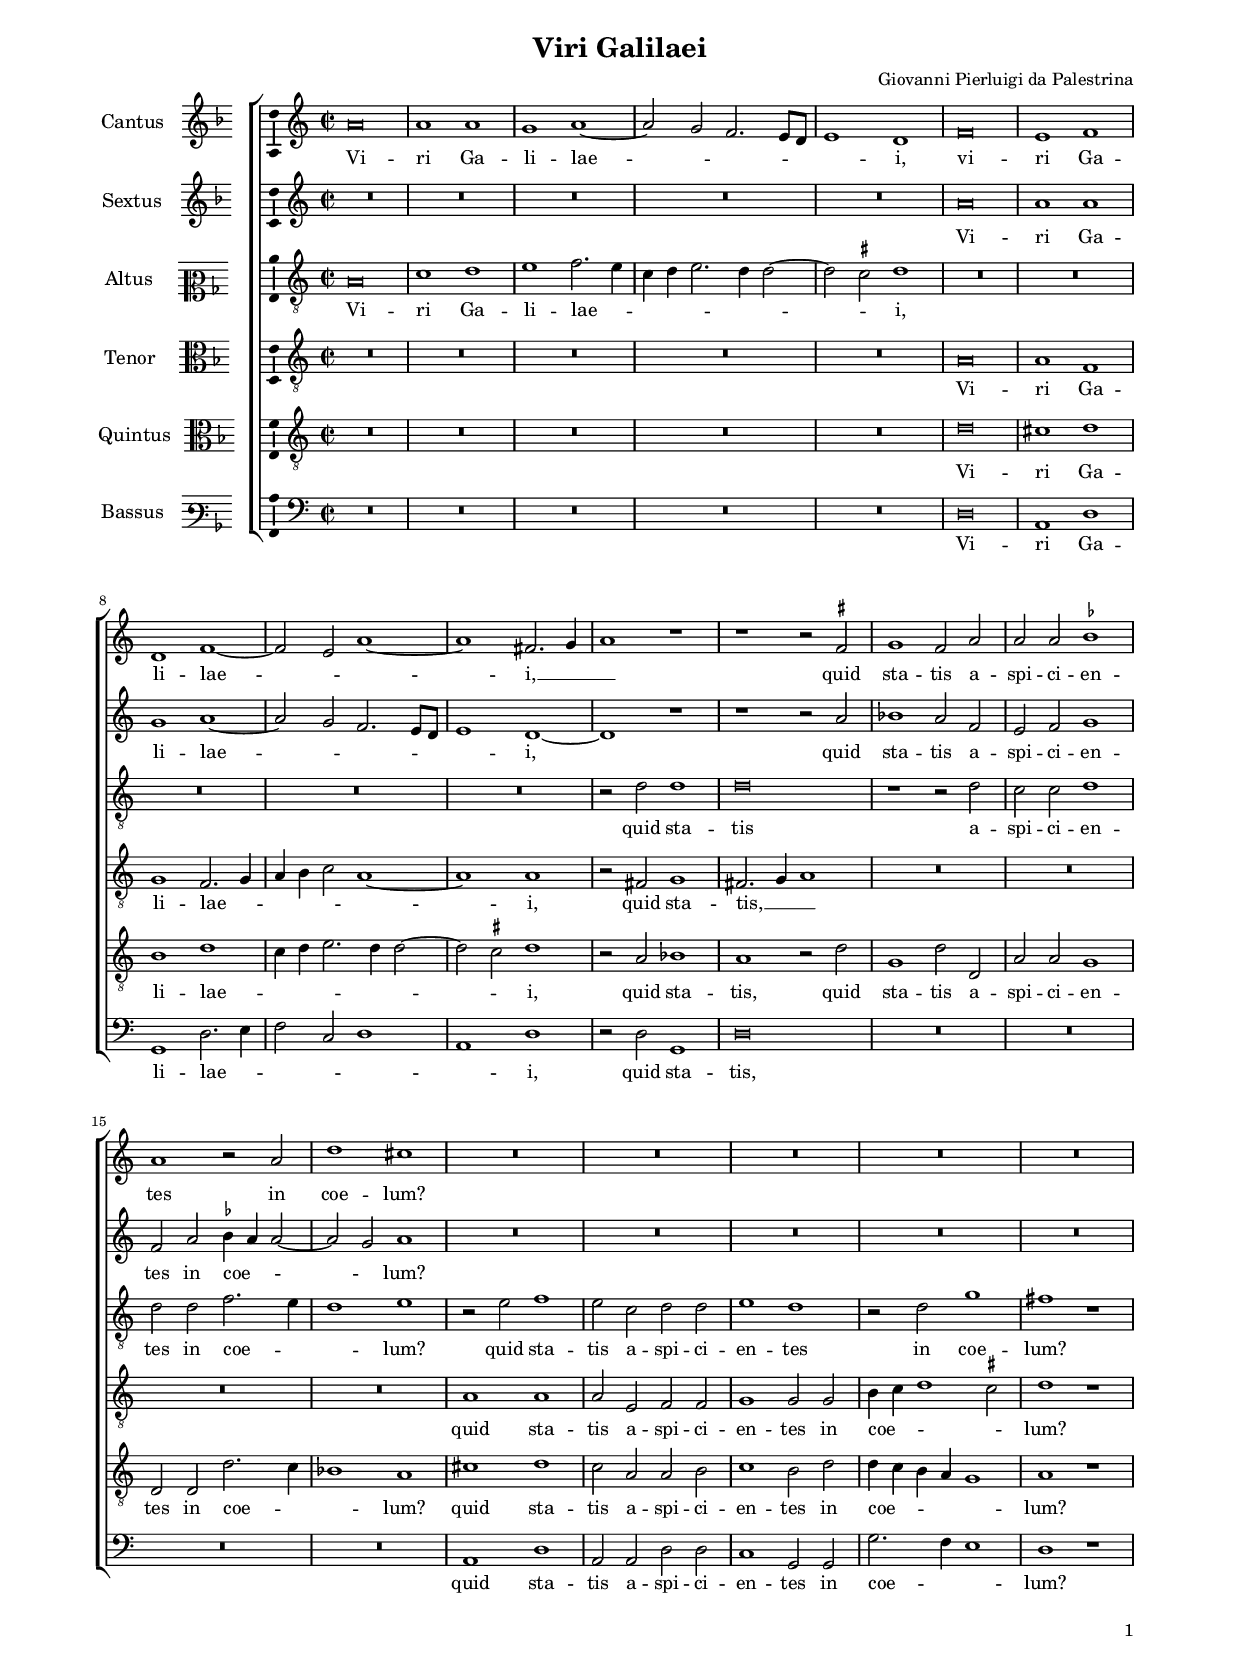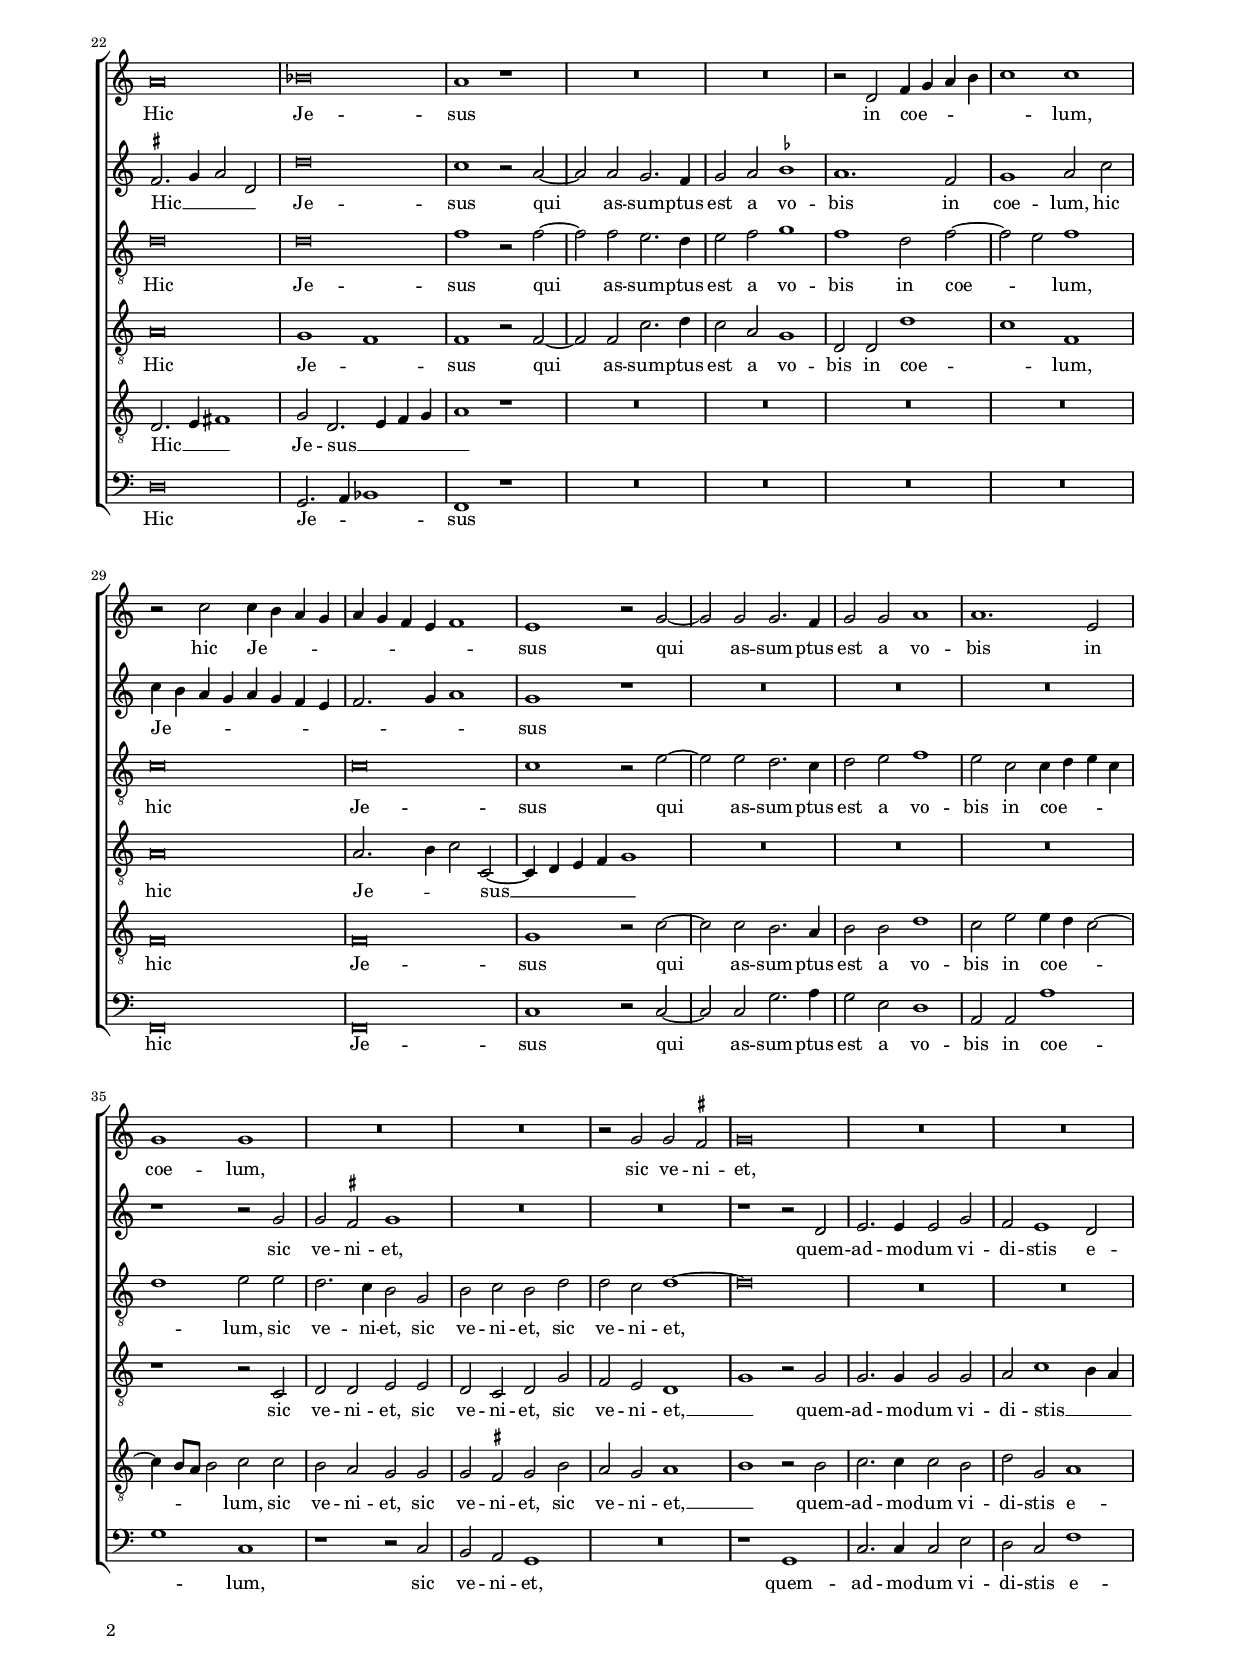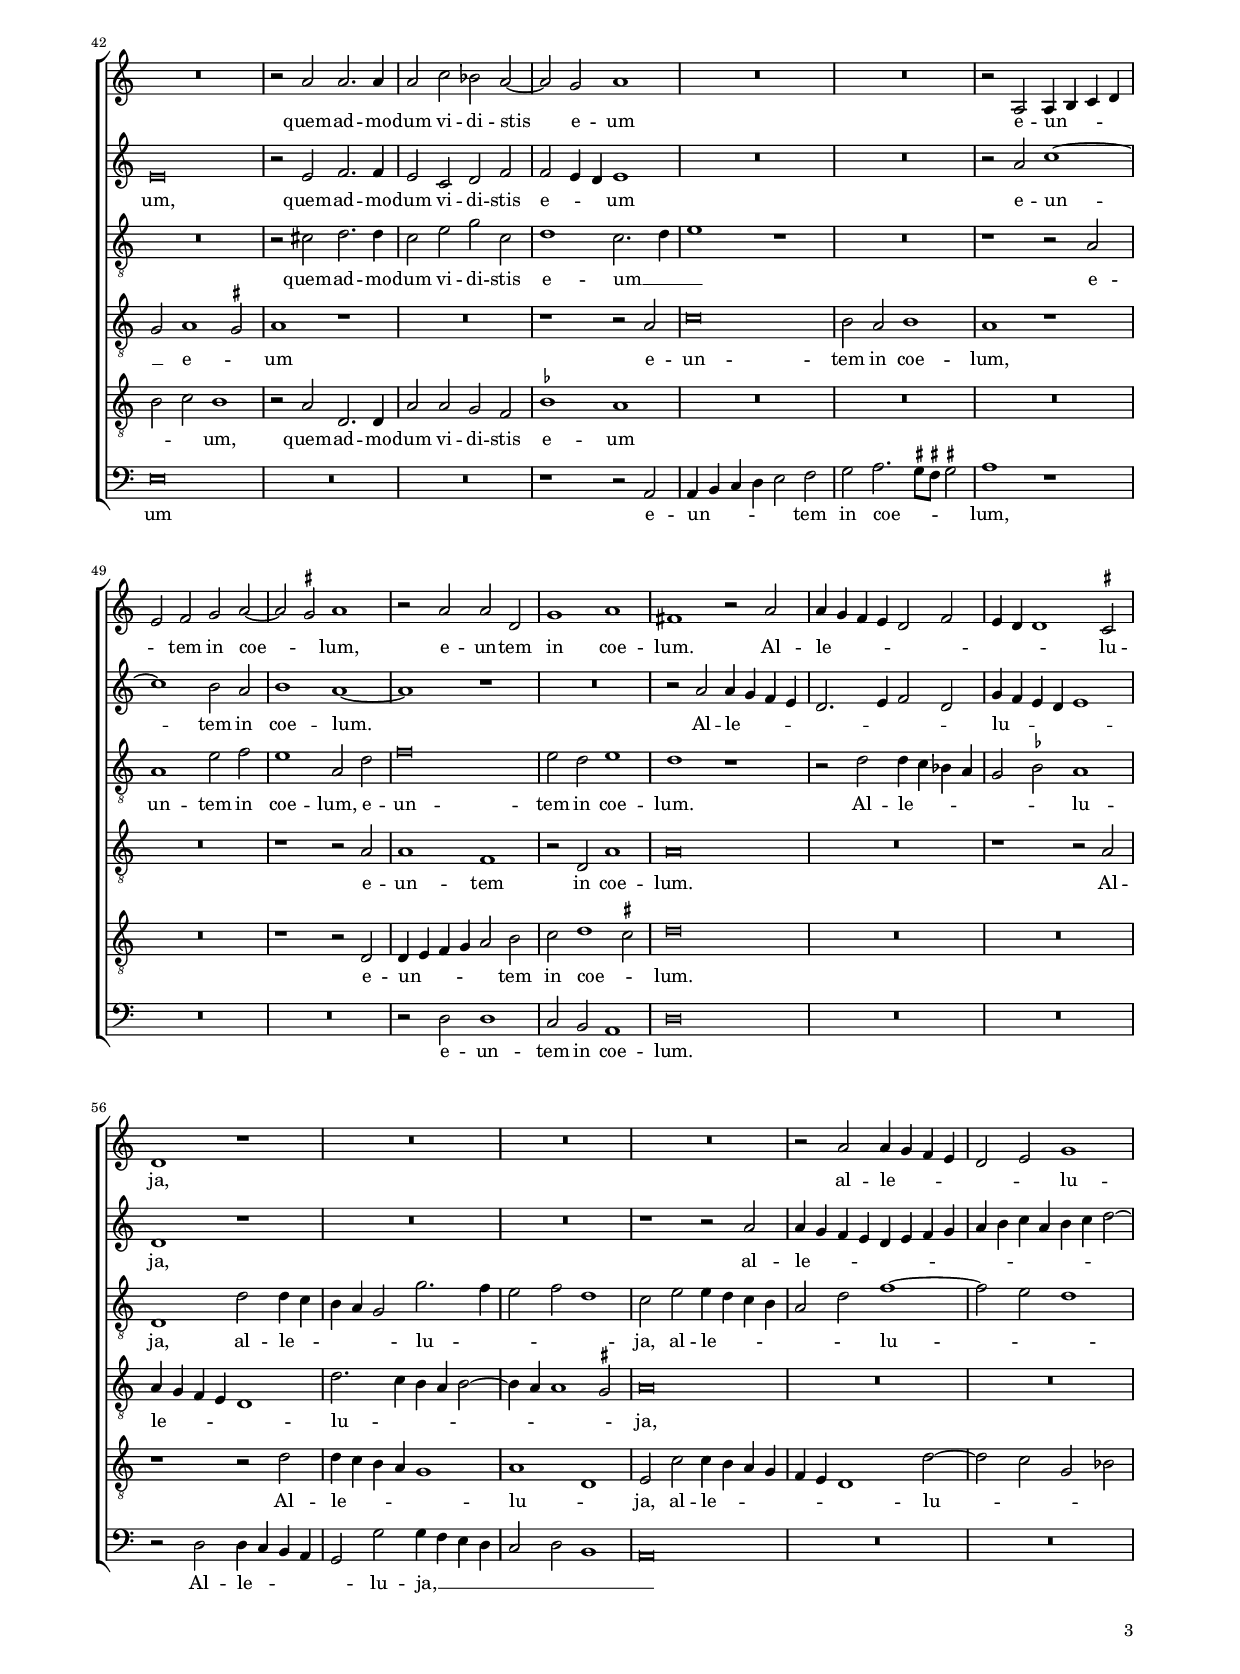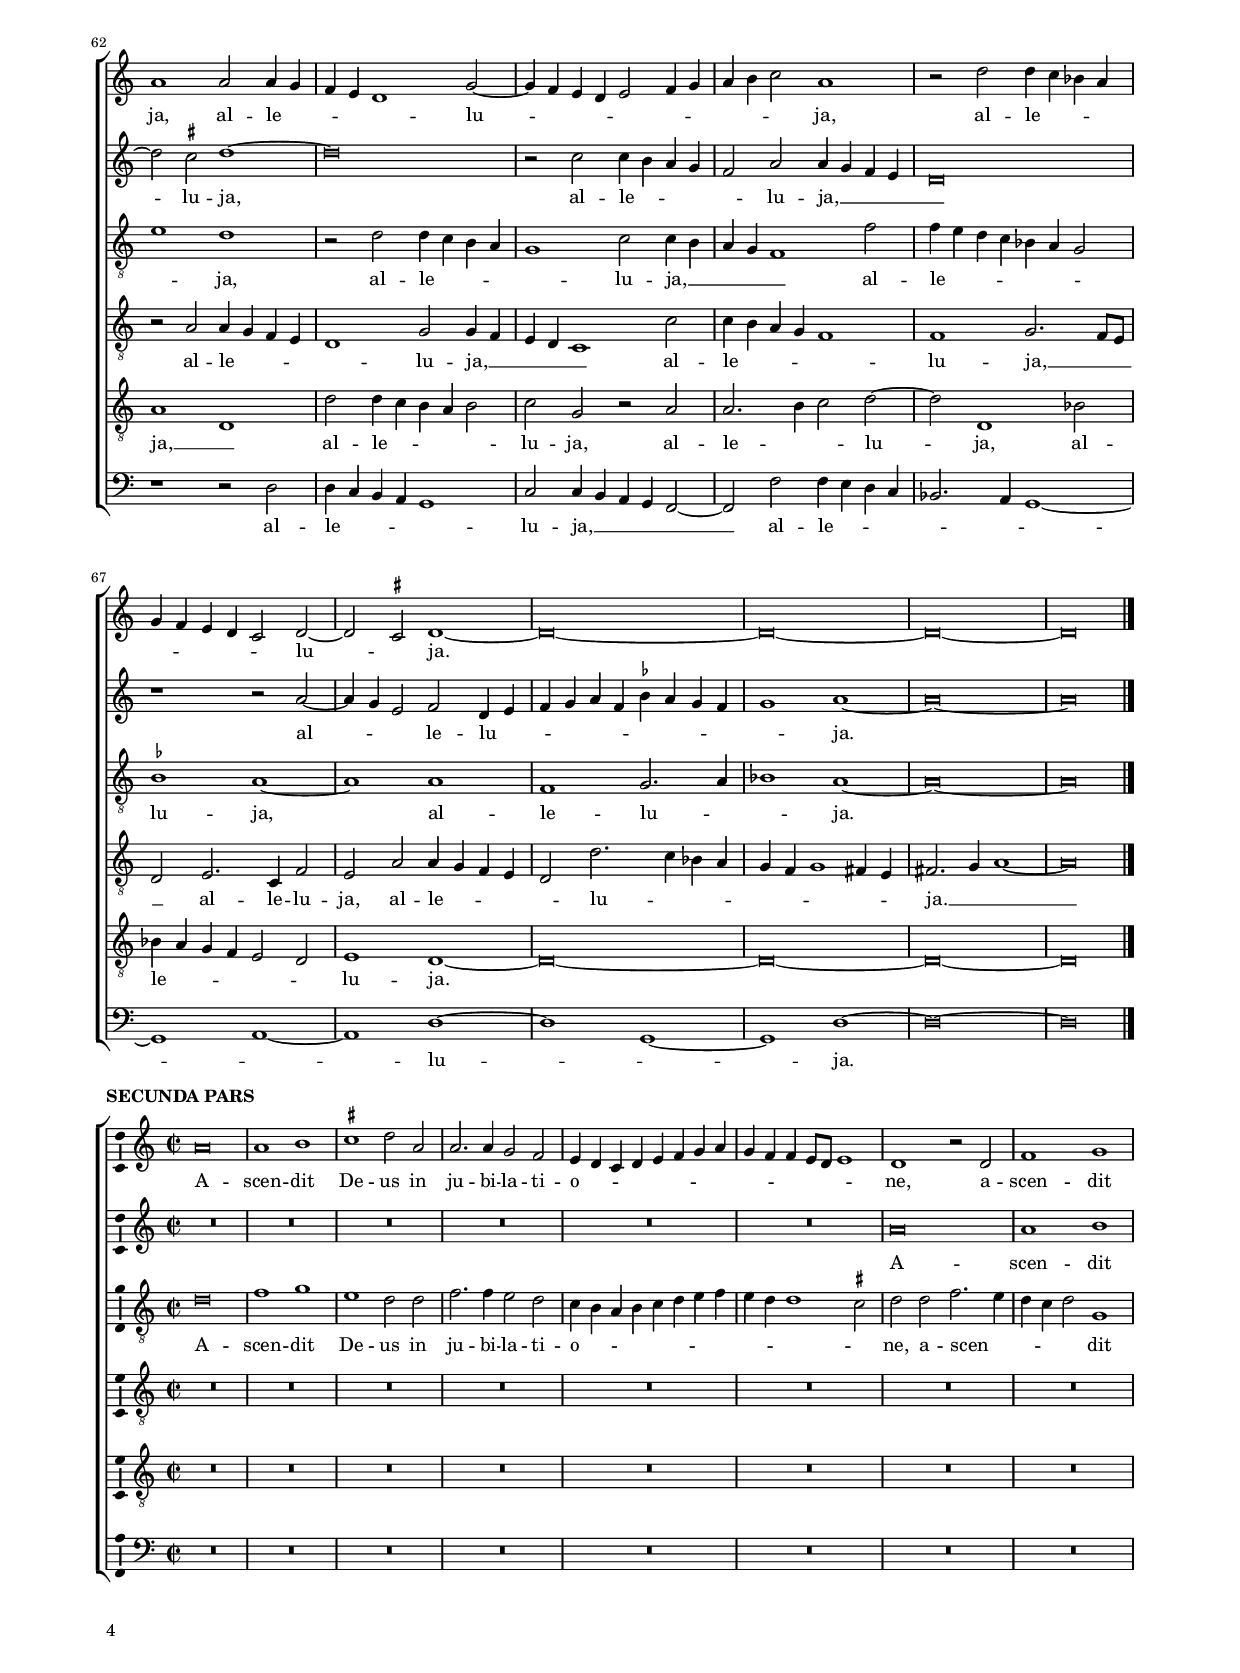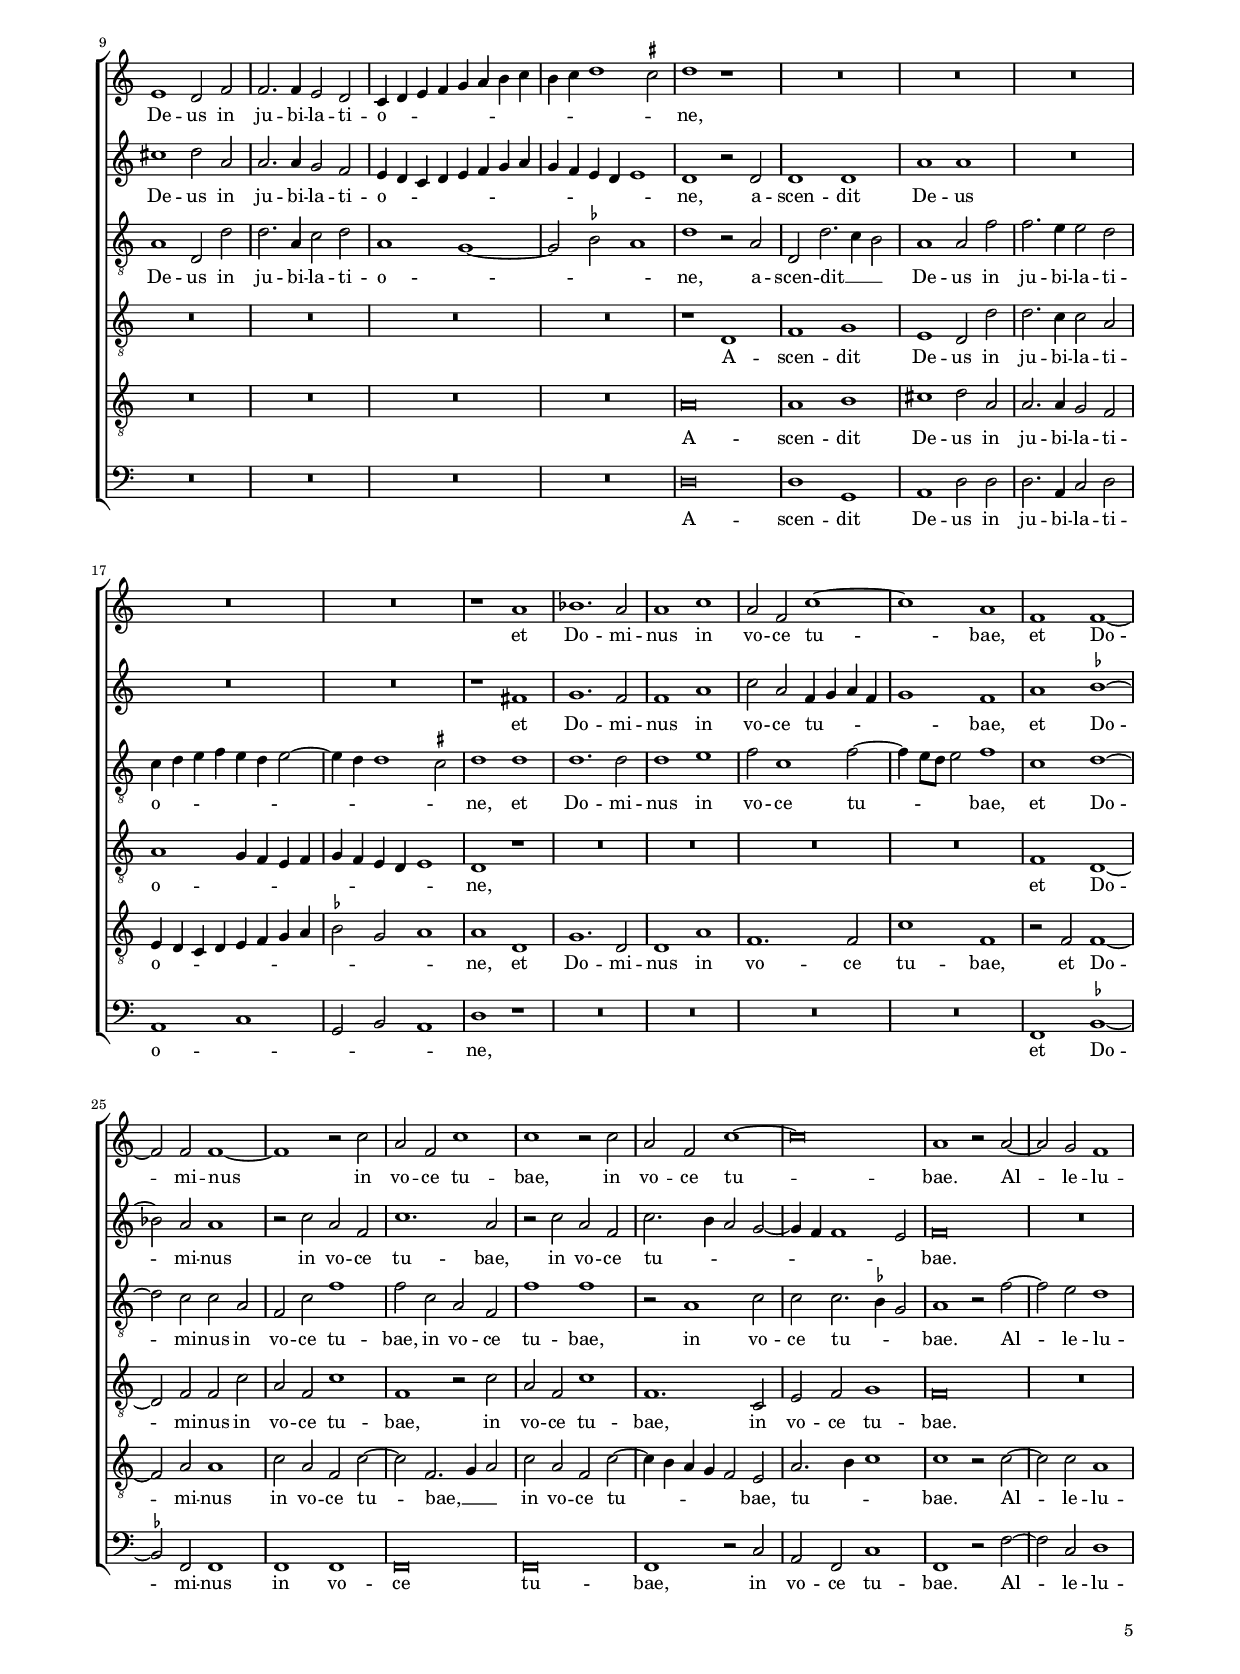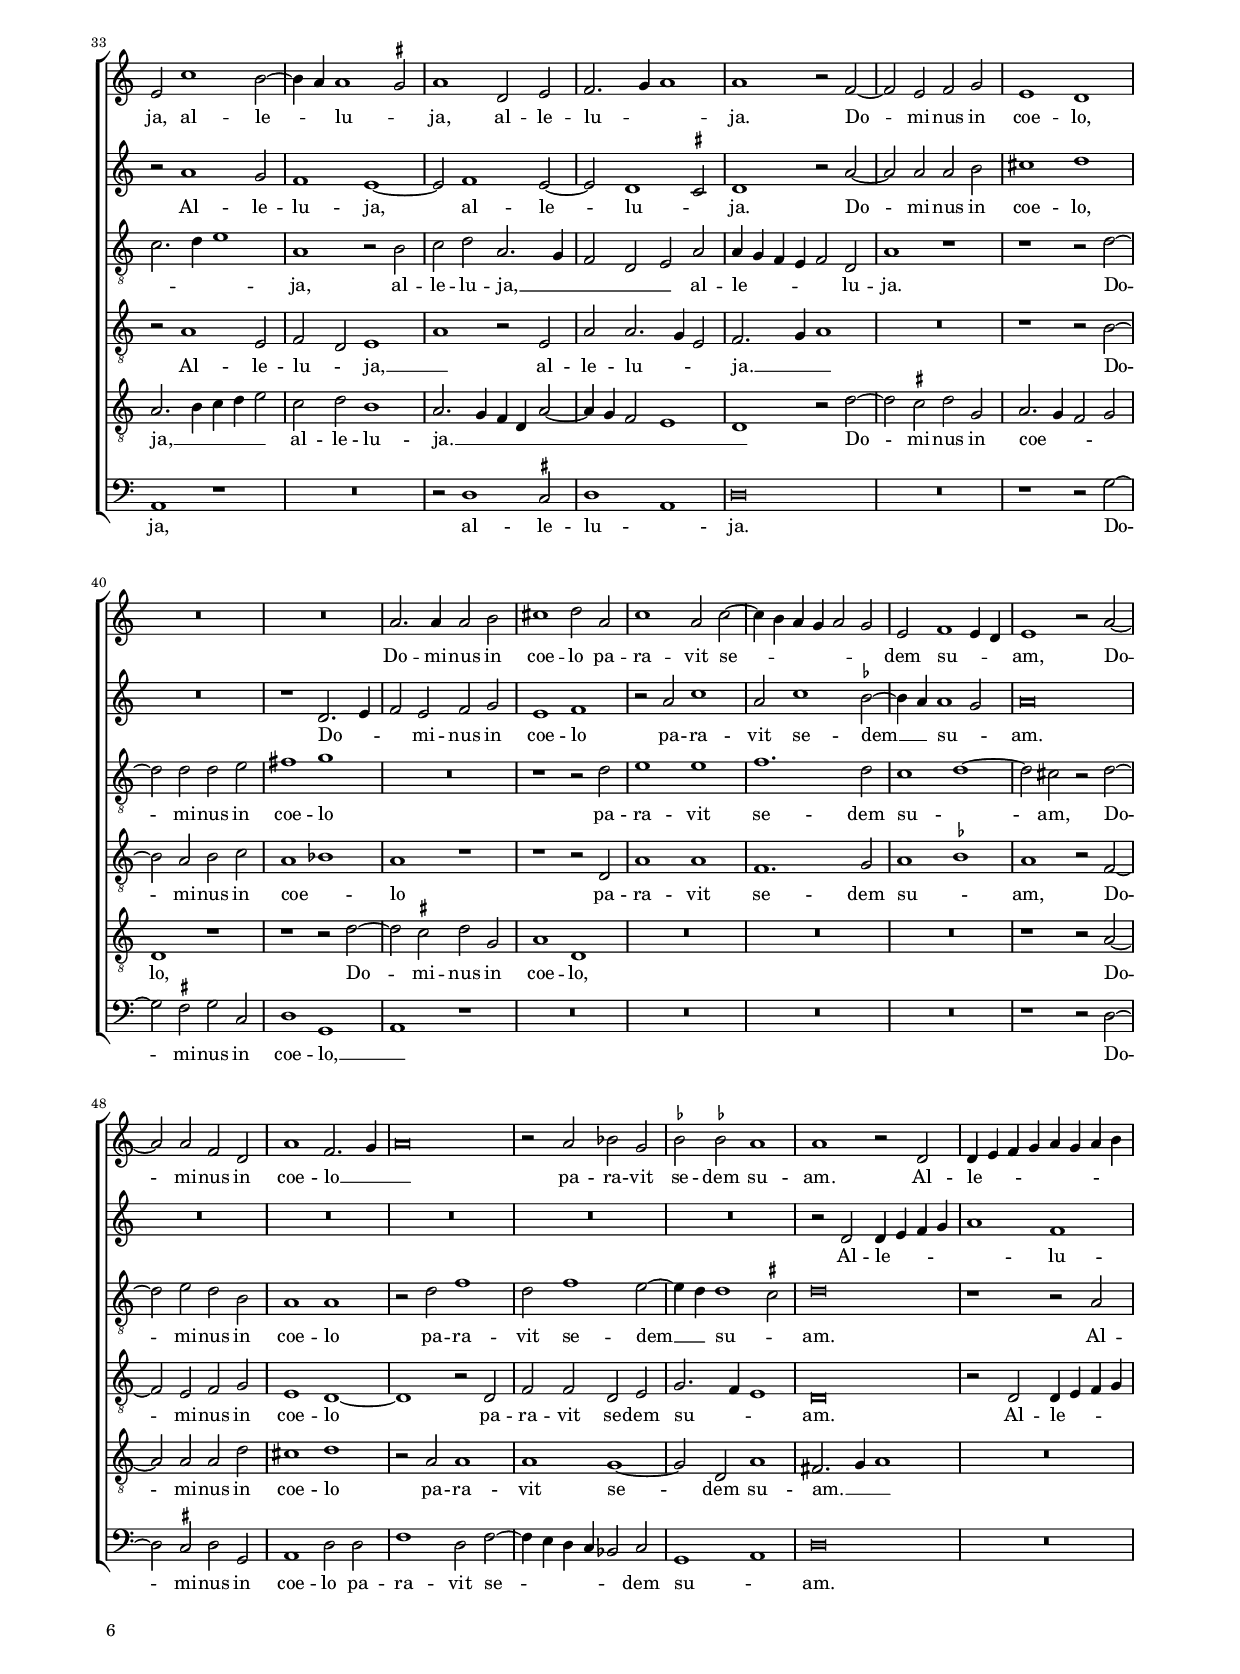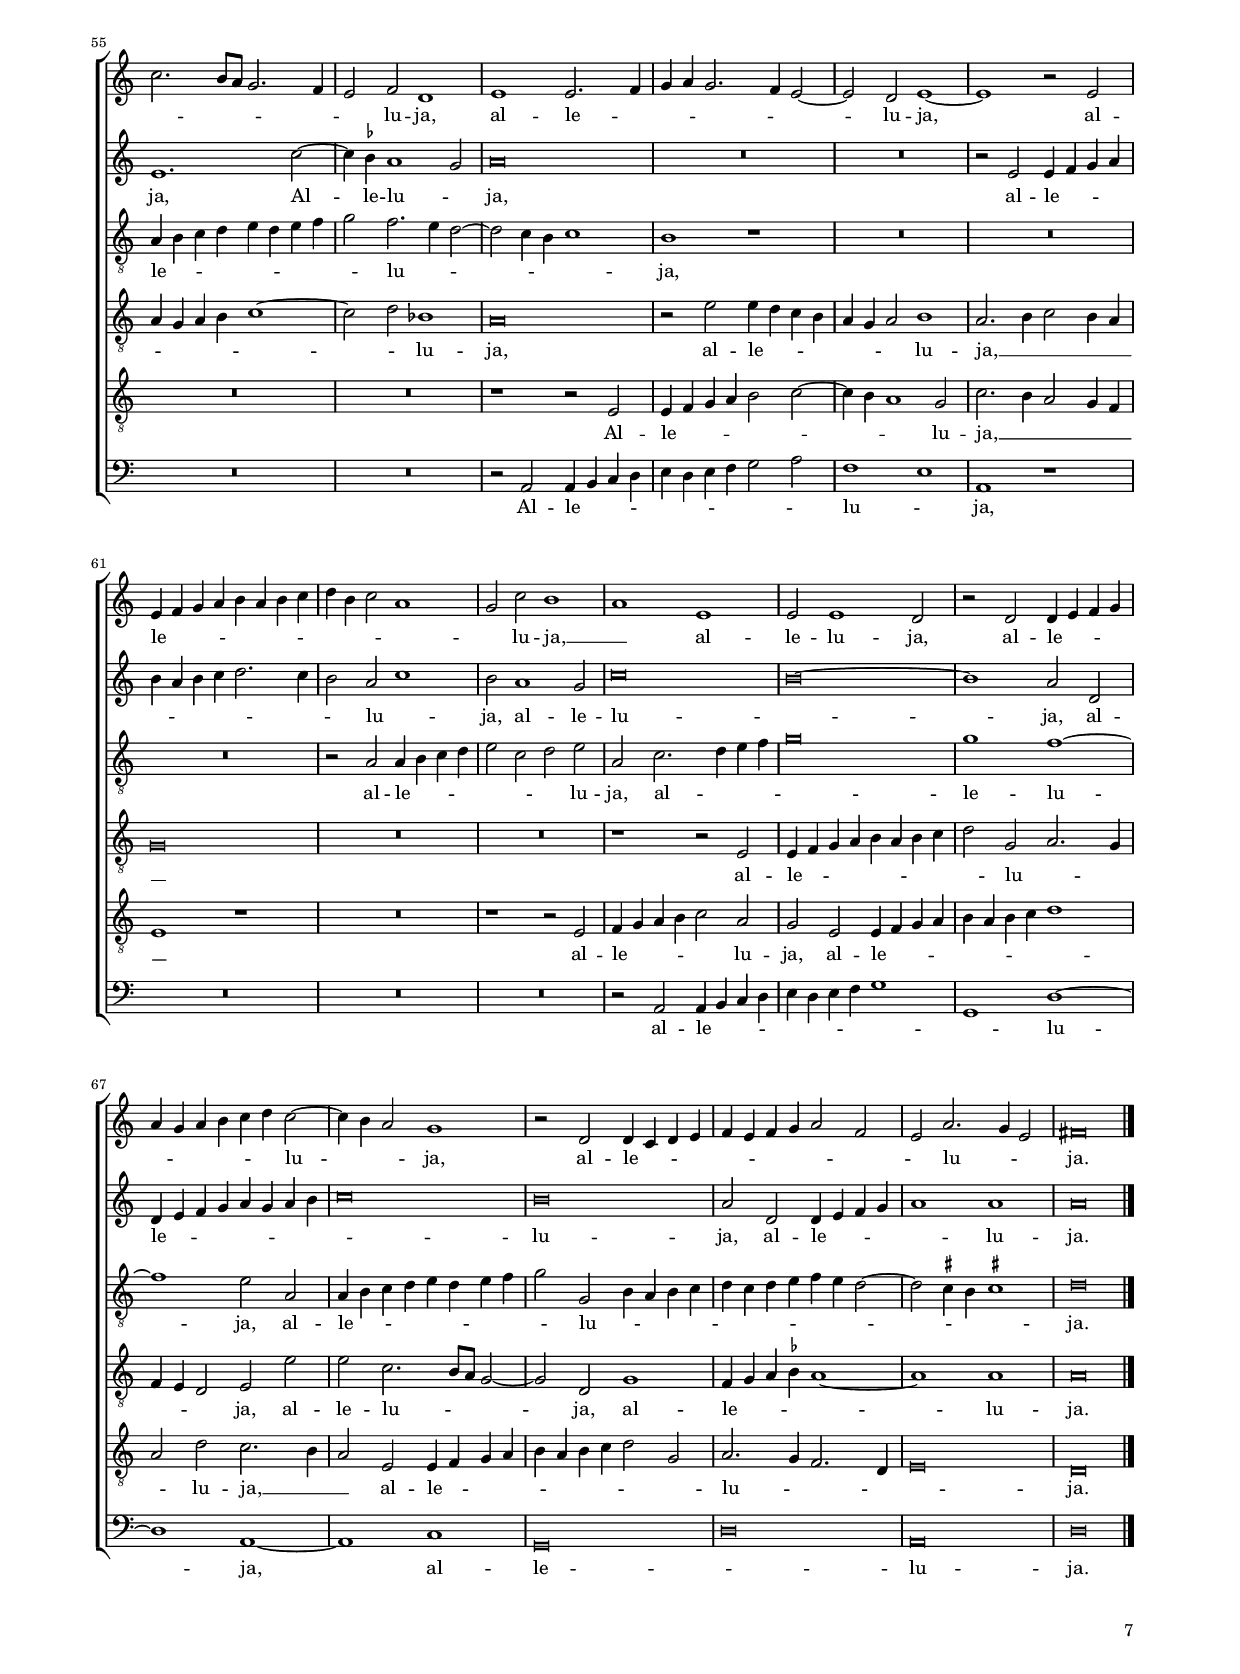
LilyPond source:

\header
{
  title="Viri Galilaei"
  composer="Giovanni Pierluigi da Palestrina"
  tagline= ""
}

\version "2.20.0"
\language deutsch
#(set-global-staff-size 15)
% #(set-default-paper-size "letter")
#(ly:set-option 'point-and-click #f)


	ficta = { \once \set suggestAccidentals = ##t }
	
	forget = #(define-music-function (music) (ly:music?) #{
		\accidentalStyle forget
		$music
		\accidentalStyle default
		#})

	m = \melisma
	me = \melismaEnd
 %	\mark \markup { \fontsize #-3 \note  #"1" #1 = \fontsize #-3 \note #"1." #1 }


\paper
	{
	top-margin = 1.5 \cm
	bottom-margin = 1 \cm
	left-margin = 1.8 \cm
	right-margin = 1.8 \cm
	ragged-bottom = ##f
	ragged-last-bottom = ##t
	print-page-number = ##f
	score-system-spacing = #'((basic-distance . 17) (minimum-distance . 14) (padding . 5) (strechability . 250))
	system-system-spacing = #'((basic-distance . 17) (minimum-distance . 14) (padding . 5) (strechability . 250))
    oddFooterMarkup=\markup   \fill-line { "" \fromproperty #'page:page-number-string }
    evenFooterMarkup=\markup  \fill-line { \fromproperty #'page:page-number-string "" }
    last-bottom-spacing = #'((basic-distance . 12) (minimum-distance . 7) (padding . 4))
	systems-per-page = 3
    page-count = 7
%	min-systems-per-page = 3
	}

global = {
    % \set Staff.autoBeaming = ##f
	\key f \major
	\time 2/2 \set Score.measureLength = #(ly:make-moment 2/1)
        \set Score.tempoHideNote = ##t
        \tempo 2 = 100
        \skip 1*2*72  \bar "|."
	}


incipitcantus = \markup { \score {
	{
	\set Staff.instrumentName = \markup { \fontsize #1 "Cantus" }
	\key f \major
	\clef violin
	s4 \bar ""
	}
	\layout  {
	raggedright = ##t
	indent = 1.6 \cm
	line-width = 2.2 \cm
	\context { \Staff \remove Time_signature_engraver }
	\override Staff.Clef.Y-extent = #'(0 . 0)
	}} \hspace #1 }


incipitsextus = \markup { \score {
	{
	\set Staff.instrumentName = \markup { \fontsize #1 "Sextus" }
	\key f \major
	\clef violin
	s4 \bar ""
	}
	\layout  {
	raggedright = ##t
	indent = 1.6 \cm
	line-width = 2.2 \cm
	\context { \Staff \remove Time_signature_engraver }
	\override Staff.Clef.Y-extent = #'(0 . 0)
	}} \hspace #1 }
      
      
incipitaltus = \markup { \score {
	{
	\set Staff.instrumentName = \markup { \fontsize #1 "Altus" }
	\key f \major
	\clef mezzosoprano
	s4 \bar ""
	}
	\layout  {
	raggedright = ##t
	indent = 1.6 \cm
	line-width = 2.2 \cm
	\context { \Staff \remove Time_signature_engraver }
	\override Staff.Clef.Y-extent = #'(0 . 0)
	}} \hspace #1 }


incipittenor = \markup { \score {
	{
	\set Staff.instrumentName = \markup { \fontsize #1 "Tenor" }
	\key f \major
	\clef alto
	s4 \bar ""
	}
	\layout  {
	raggedright = ##t
	indent = 1.6 \cm
	line-width = 2.2 \cm
	\context { \Staff \remove Time_signature_engraver }
	\override Staff.Clef.Y-extent = #'(0 . 0)
	}} \hspace #1 }
      
      
incipitquintus = \markup { \score {
	{
	\set Staff.instrumentName = \markup { \fontsize #1 "Quintus" }
	\key f \major
	\clef alto
	s4 \bar ""
	}
	\layout  {
	raggedright = ##t
	indent = 1.6 \cm
	line-width = 2.2 \cm
	\context { \Staff \remove Time_signature_engraver }
	\override Staff.Clef.Y-extent = #'(0 . 0)
	}} \hspace #1 }
      
      
incipitbassus = \markup { \score {
	{
	\set Staff.instrumentName = \markup { \fontsize #1 "Bassus" }
	\key f \major
	\clef varbaritone
	s4 \bar ""
	}
	\layout  {
	raggedright = ##t
	indent = 1.6 \cm
	line-width = 2.2 \cm
	\context { \Staff \remove Time_signature_engraver }
	\override Staff.Clef.Y-extent = #'(0 . 0)
	}} \hspace #1 }


cantus =  \relative c''
	{
	d\breve
	d1 d
	c1 d~
	d2 c b2. a8 g
%5
	a1 g |
	b\breve
	a1 b
	g1 b~
	b2 a d1~ 
%10
	d1 h2. c4 |
	d1 r
	r1 r2 \ficta h
	c1 b2 d
	d2 d \ficta es1
%15
	d1 r2 d |
	g1 fis
	R\breve
	R\breve
	R\breve
%20
	R\breve |
	R\breve
	d\breve
	es\breve
	d1 r
%25
	R\breve |
	R\breve
	r2 g, b4 c d e
	f1 f
	r2 f f4 e d c
%30
	d4 c b a b1 |
	a1 r2 c~
	c2 c c2. b4
	c2 c d1
	d1. a2
%35
	c1 c |
	R\breve
	R\breve
	r2 c c \ficta h
	c\breve
%40
	R\breve |
	R\breve
	R\breve
	r2 d d2. d4
	d2 f es d~
%45
	d2 c d1 |
	R\breve
	R\breve
	r2 d, d4 e f g
	a2 b c d~
%50
	d2 \ficta cis d1 |
	r2 d d g,
	c1 d
	h1 r2 d
	d4 c b a g2 b
%55
	a4 g g1 \ficta fis2 |
	g1 r
	R\breve
	R\breve
	R\breve
%60
	r2 d' d4 c b a |
	g2 a c1
	d1 d2 d4 c
	b4 a g1 c2~
	c4 b a g a2 b4 c
%65
	d4 e f2 d1 |
	r2 g g4 f es d
	c4 b a g f2 g~
	g2 \ficta fis g1~
	g\breve~
%70
	g\breve~ |
	g\breve~
	g\breve |
	}


sextus = \relative c''
	{
	R\breve
	R\breve
	R\breve
	R\breve
%5
	R\breve |
	d\breve
	d1 d
	c1 d~
	d2 c b2. a8 g
%10
	a1 g~ |
	g1 r
	r1 r2 d'
	es1 d2 b
	a2 b c1
%15
	b2 d \ficta es4 d d2~ |
	d2 c d1
	R\breve
	R\breve
	R\breve
%20
	R\breve |
	R\breve
	\ficta h2. c4 d2 g,
	g'\breve
	f1 r2 d~
%25
	d2 d c2. b4 |
	c2 d \ficta es1
	d1. b2
	c1 d2 f
	f4 e d c d c b a
%30
	b2. c4 d1 |
	c1 r
	R\breve
	R\breve
	R\breve
%35
	r1 r2 c |
	c2 \ficta h c1
	R\breve
	R\breve
	r1 r2 g
%40
	a2. a4 a2 c |
	b2 a1 g2
	a\breve
	r2 a b2. b4
	a2 f g b
%45
	b2 a4 g a1 |
	R\breve
	R\breve
	r2 d f1~
	f1 e2 d
%50
	e1 d~ |
	d1 r
	R\breve
	r2 d d4 c b a
	g2. a4 b2 g
%55
	c4 b a g a1 |
	g1 r
	R\breve
	R\breve
	r1 r2 d'
%60
	d4 c b a g a b c |
	d4 e f d e f g2~
	g2 \ficta fis g1~
	g\breve
	r2 f f4 e d c
%65
	b2 d d4 c b a |
	g\breve
	r1 r2 d'~
	d4 c a2 b g4 a
	b4 c d b \ficta es4 d c b
%70
	c1 d~ |
	d\breve~
	d\breve |
	}


altus =  \relative c'
    {
	d\breve
	f1 g
	a1 b2. a4
	f4 g a2. g4 g2~
%5
	g2 \ficta fis g1 |
	R\breve
	R\breve
	R\breve
	R\breve
%10
	R\breve |
	r2 g g1
	g\breve
	r1 r2 g
	f2 f g1
%15
	g2 g b2. a4 |
	g1 a
	r2 a b1
	a2 f g g
	a1 g
%20
	r2 g c1 |
	h1 r
	g\breve
	g\breve
	b1 r2 b~
%25
	b2 b a2. g4 |
	a2 b c1
	b1 g2 b~
	b2 a b1
	f\breve
%30
	f\breve |
	f1 r2 a~
	a2 a g2. f4
	g2 a b1
	a2 f f4 g a f
%35
	g1 a2 a |
	g2. f4 e2 c
	e2 f e g
	g2 f g1~
	g\breve
%40
	R\breve |
	R\breve
	R\breve
	r2 fis g2. g4
	f2 a c f,
%45
	g1 f2. g4 |
	a1 r
	R\breve
	r1 r2 d,
	d1 a'2 b
%50
	a1 d,2 g |
	b\breve
	a2 g a1
	g1 r
	r2 g g4 f es d
%55
	c2 \ficta es d1 |
	g,1 g'2 g4 f
	e4 d c2 c'2. b4
	a2 b g1
	f2 a a4 g f e
%60
	d2 g b1~ |
	b2 a g1
	a1 g
	r2 g g4 f e d
	c1 f2 f4 e
%65
	d4 c b1 b'2 |
	b4 a g f es d c2
	\ficta es1 d~
	d1 d
	b1 c2. d4
%70
	es1 d~
	d\breve~
	d\breve |
	}


tenor =  \relative c'
	{
	R\breve
	R\breve
	R\breve
	R\breve
%5
	R\breve |
	d\breve
	d1 b
	c1 b2. c4
	d4 e f2 d1~
%10
	d1 d |
	r2 h c1
	h2. c4 d1
	R\breve
	R\breve
%15
	R\breve |
	R\breve
	d1 d
	d2 a b b
	c1 c2 c
%20
	e4 f g1 \ficta fis2 |
	g1 r
	d\breve
	c1 b
	b1 r2 b~
%25
	b2 b f'2. g4 |
	f2 d c1
	g2 g g'1
	f1 b,
	d\breve
%30
	d2. e4 f2 f,~ |
	f4 g a b c1
	R\breve
	R\breve
	R\breve
%35
	r1 r2 f, |
	g2 g a a
	g2 f g c
	b2 a g1
	c1 r2 c
%40
	c2. c4 c2 c |
	d2 f1 e4 d
	c2 d1 \ficta cis2
	d1 r
	R\breve
%45
	r1 r2 d |
	f\breve
	e2 d e1
	d1 r
	R\breve
%50
	r1 r2 d |
	d1 b
	r2 g d'1
	d\breve
	R\breve
%55
	r1 r2 d |
	d4 c b a g1
	g'2. f4 e d e2~
	e4 d d1 \ficta cis2
	d\breve
%60
	R\breve |
	R\breve
	r2 d d4 c b a
	g1 c2 c4 b
	a4 g f1 f'2
%65
	f4 e d c b1 |
	b1 c2. b8 a
	g2 a2. f4 b2
	a2 d d4 c b a
	g2 g'2. f4 es d
%70
	c4 b c1 h4 a |
	h2. c4 d1~
	d\breve |
	}


quintus  =  \relative c'
	{
	R\breve
	R\breve
	R\breve
	R\breve
%5
	R\breve |
	g'\breve
	fis1 g
	e1 g
	f4 g a2. g4 g2~
%10
	g2 \ficta fis g1 |
	r2 d es1
	d1 r2 g
	c,1 g'2 g,
	d'2 d c1
%15
	g2 g g'2. f4 |
	es1 d
	fis1 g
	f2 d d e
	f1 e2 g
%20
	g4 f e d c1 |
	d1 r
	g,2. a4 h1
	c2 g2. a4 b c
	d1 r
%25
	R\breve |
	R\breve
	R\breve
	R\breve
	b\breve
%30
	b\breve |
	c1 r2 f~
	f2 f e2. d4
	e2 e g1
	f2 a a4 g f2~
%35
	f4 e8 d e2 f f |
	e2 d c c
	c2 \ficta h c e
	d2 c d1
	e1 r2 e
%40
	f2. f4 f2 e |
	g2 c, d1
	e2 f e1
	r2 d g,2. g4
	d'2 d c2 b
%45
	\ficta es1 d |
	R\breve
	R\breve
	R\breve
	R\breve
%50
	r1 r2 g, |
	g4 a b c d2 e
	f2 g1 \ficta fis2
	g\breve
	R\breve
%55
	R\breve |
	r1 r2 g
    g4 f e d c1
    d1 g,1
    a2 f' f4 e d c 
%60
	b4 a g1 g'2~ |
    g2 f c2 es
    d1 g,
    g'2 g4 f e4 d e2
    f2 c r2 d
%65
	d2. e4 f2 g2~ |
    g2 g,1 es'2
    es4 d c b a2 g
    a1 g~
	g\breve~
%70
	g\breve~ |
	g\breve~
	g\breve |
	}


bassus  =  \relative c
	{
	R\breve
	R\breve
	R\breve
	R\breve
%5
	R\breve |
	g'\breve
	d1 g
	c,1 g'2. a4
	b2 f g1
%10
	d1 g |
	r2 g c,1
	g'\breve
	R\breve
	R\breve
%15
	R\breve |
	R\breve
	d1 g
	d2 d g g
	f1 c2 c
%20
	c'2. b4 a1 |
	g1 r
	g\breve
	c,2. d4 es1
	b1 r
%25
	R\breve |
	R\breve
	R\breve
	R\breve
	b\breve
%30
	b\breve |
	f'1 r2 f~
	f2 f c'2. d4
	c2 a g1
	d2 d d'1
%35
	c1 f, |
	r1 r2 f
	e2 d c1
	R\breve
	r1 c
%40
	f2. f4 f2 a |
	g2 f b1
	a\breve
	R\breve
	R\breve
%45
	r1 r2 d, |
	d4 e f g a2 b
	c2 d2. \ficta cis8 \ficta h \ficta cis!2
	d1 r
	R\breve
%50
	R\breve |
	r2 g, g1
	f2 e d1
	g\breve
	R\breve
%55
	R\breve |
	r2 g g4 f e d
	c2 c' c4 b a g
	f2 g e1
	d\breve
%60
	R\breve |
	R\breve
	r1 r2 g
	g4 f e d c1
	f2 f4 e d c b2~
%65
	b2 b' b4 a g f |
	es2. d4 c1~
	c1 d~
	d1 g~
	g1 c,~
%70
	c1 g'~ |
	g\breve~
	g\breve |
	}


lyricscantus = \lyricmode {
	Vi -- ri Ga -- li -- lae -- _ _ _ _ _ i,
    vi -- ri Ga -- li -- lae -- _ _ i, __ _ _
    quid sta -- tis a -- spi -- ci -- en -- tes in coe -- lum?
    Hic Je -- sus
    in coe -- _ _ _ _ lum,
    hic Je -- _ _ _ _ _ _ _ _ sus
    qui as -- sum -- ptus est a vo -- bis in coe -- lum,
    sic ve -- ni -- et,
    quem -- ad -- mo -- dum vi -- di -- stis e -- um
    e -- un -- _ _ _ _ tem in coe -- _ lum,
    e -- un -- tem in coe -- lum.
    Al -- le -- _ _ _ _ _ _ _ _ lu -- ja,
    al -- le -- _ _ _ _ _ lu -- ja,
    al -- le -- _ _ _ _ lu -- _ _ _ _ _ _ _ _ _ ja,
    al -- le -- _ _ _ _ _ _ _ _ lu -- _ ja.
	}


lyricssextus = \lyricmode {
	Vi -- ri Ga -- li -- lae -- _ _ _ _ _ i,
    quid sta -- tis a -- spi -- ci -- en -- tes in coe -- _ _ _ lum?
    Hic __ _ _ _ Je -- sus
    qui as -- sum -- ptus est a vo -- bis in coe -- lum,
    hic Je -- _ _ _ _ _ _ _ _ _ _ sus
    sic ve -- ni -- et,
    quem -- ad -- mo -- dum vi -- di -- stis e -- um,
    quem -- ad -- mo -- dum vi -- di -- stis e -- _ _ um
    e -- un -- tem in coe -- lum.
    Al -- le -- _ _ _ _ _ _ _ lu -- _ _ _ _ ja,
    al -- le -- _ _ _ _ _ _ _ _ _ _ _ _ _ _ lu -- ja,
    al -- le -- _ _ _ _ lu -- ja, __ _ _ _ _
    al -- _ _ le -- lu -- _ _ _ _ _ _ _ _ _ _ ja.
	}
	
	
lyricsaltus = \lyricmode {
	Vi -- ri Ga -- li -- lae -- _ _ _ _ _ _ _ i,
    quid sta -- tis a -- spi -- ci -- en -- tes in coe -- _ _ lum?
    quid sta -- tis a -- spi -- ci -- en -- tes in coe -- lum?
    Hic Je -- sus
    qui as -- sum -- ptus est a vo -- bis in coe -- _ lum,
    hic Je -- sus
    qui as -- sum -- ptus est a vo -- bis in coe -- _ _ _ _ lum,
    sic ve -- ni -- et,
    sic ve -- ni -- et,
    sic ve -- ni -- et,
    quem -- ad -- mo -- dum vi -- di -- stis e -- um __ _ _
    e -- un -- tem in coe -- lum,
    e -- un -- tem in coe -- lum.
    Al -- le -- _ _ _ _ _ lu -- ja,
    al -- le -- _ _ _ _ lu -- _ _ _ _ ja,
    al -- le -- _ _ _ _ _ lu -- _ _ _ ja,
    al -- le -- _ _ _ _ lu -- ja, __ _ _ _ _
    al -- le -- _ _ _ _ _ _ lu -- ja,
    al -- le -- lu -- _ _ ja.
	}


lyricstenor = \lyricmode {
	Vi -- ri Ga -- li -- lae -- _ _ _ _ _ i,
    quid sta -- tis, __ _ _
    quid sta -- tis a -- spi -- ci -- en -- tes in coe -- _ _ _ lum?
    Hic Je -- _ sus
    qui as -- sum -- ptus est a vo -- bis in coe -- _ lum,
    hic Je -- _ _ sus __ _ _ _ _
    sic ve -- ni -- et,
    sic ve -- ni -- et,
    sic ve -- ni -- et, __ _
    quem -- ad -- mo -- dum vi -- di -- stis __ _ _ _ e -- _ um
    e -- un -- tem in coe -- lum,
    e -- un -- tem in coe -- lum.
    Al -- le -- _ _ _ _ lu -- _ _ _ _ _ _ _ ja,
    al -- le -- _ _ _ _ lu -- ja, __ _ _ _ _
    al -- le -- _ _ _ _ lu -- ja, __ _ _ _
    al -- le -- lu -- ja,
    al -- le -- _ _ _ _ lu -- _ _ _ _ _ _ _ _ ja. __ _ _
	}


lyricsquintus = \lyricmode {
	Vi -- ri Ga -- li -- lae -- _ _ _ _ _ _ i,
    quid sta -- tis,
    quid sta -- tis a -- spi -- ci -- en -- tes in coe -- _ _ lum?
    quid sta -- tis a -- spi -- ci -- en -- tes in coe -- _ _ _ _ lum?
    Hic __ _ _ Je -- sus __ _ _ _ _
    hic Je -- sus
    qui as -- sum -- ptus est a vo -- bis in coe -- _ _ _ _ _ lum,
    sic ve -- ni -- et,
    sic ve -- ni -- et,
    sic ve -- ni -- et, __ _
    quem -- ad -- mo -- dum vi -- di -- stis e -- _ _ um,
    quem -- ad -- mo -- dum vi -- di -- stis e -- um
    e -- un -- _ _ _ _ tem in coe -- _ lum.
    Al -- le -- _ _ _ _ lu -- _ ja,
    al -- le -- _ _ _ _ _ _ lu -- _ _ _ ja, __ _
    al -- le -- _ _ _ _ lu -- ja,
    al -- le -- _ _ lu -- ja,
    al -- le -- _ _ _ _ _ lu -- ja.
	}


lyricsbassus = \lyricmode {
	Vi -- ri Ga -- li -- lae -- _ _ _ _ _ i,
    quid sta -- tis,
    quid sta -- tis a -- spi -- ci -- en -- tes in coe -- _ _ lum?
    Hic Je -- _ _ sus
    hic Je -- sus
    qui as -- sum -- ptus est a vo -- bis in coe -- _ lum,
    sic ve -- ni -- et,
    quem -- ad -- mo -- dum vi -- di -- stis e -- um
    e -- un -- _ _ _ _ tem in coe -- _ _ _ lum,
    e -- un -- tem in coe -- lum.
    Al -- le -- _ _ _ _ lu -- ja, __ _ _ _ _ _ _ _
    al -- le -- _ _ _ _ lu -- ja, __ _ _ _ _ 
    al -- le -- _ _ _ _ _ _ _ lu -- _ ja.
	}


\score
{  
	\transpose f c {
	\new ChoirStaff \with { \override StaffGrouper.staff-staff-spacing.basic-distance = #12 }
	<<

	\new Staff << \global
	\new Voice="v1" {
		\set Staff.instrumentName=\incipitcantus
		\set Staff.midiInstrument = "reed organ"
		\clef "treble"
		\cantus }
	\new Lyrics \lyricsto "v1" {\lyricscantus }
	>>


	\new Staff << \global
	\new Voice="v6" {
		\set Staff.instrumentName=\incipitsextus
		\set Staff.midiInstrument = "reed organ"
		\clef "treble" 
		\sextus}
	\new Lyrics \lyricsto "v6" {\lyricssextus }
	>>


	\new Staff << \global
	\new Voice="v2" {
		\set Staff.instrumentName=\incipitaltus
		\set Staff.midiInstrument = "reed organ"
		\clef "G_8" 
		\altus}
	\new Lyrics \lyricsto "v2" {\lyricsaltus }
	>>


	\new Staff << \global
	\new Voice="v3" {
		\set Staff.instrumentName=\incipittenor
		\set Staff.midiInstrument = "reed organ"
		\clef "G_8"
		\tenor }
	\new Lyrics \lyricsto "v3" {\lyricstenor }
	>>


	\new Staff << \global
	\new Voice="v5" {
		\set Staff.instrumentName=\incipitquintus
		\set Staff.midiInstrument = "reed organ"
		\clef "G_8"
		\quintus}
	\new Lyrics \lyricsto "v5" {\lyricsquintus }
	>>


	\new Staff << \global
	\new Voice="v4" {
		\set Staff.instrumentName=\incipitbassus
		\set Staff.midiInstrument = "reed organ"
		\clef "bass" 
		\bassus }
	\new Lyrics \lyricsto "v4" {\lyricsbassus}
	>>

	>>
	} % transpose

	\layout
	{
	indent = 2.6 \cm
%	\context { \Lyrics \override VerticalAxisGroup.nonstaff-relatedstaff-spacing.padding = #2 }
%	\context { \Lyrics \override LyricText.font-size = #1 }
  	\context { \Staff \consists "Ambitus_engraver" }
	\context { \Staff \override TimeSignature.break-visibility = #end-of-line-invisible }
%	\context { \Staff \override InstrumentName.X-offset = #'-25 }
%	\context { \Voice \override Slur.transparent = ##t }
	\context { \Score \override BarNumber.padding = #2 }
	\context { \Voice \override NoteHead.style = #'baroque }
	}

\midi
	{
	}

}

%%%%%%%%%%%%%%%%%%%%  SECUNDA PARS   %%%%%%%%%%%%%%%%%%%%

 %	\mark \markup { \fontsize #-3 \note  #"1" #1 = \fontsize #-3 \note #"1." #1 }

global = {
	\key f \major
	\time 2/2 \set Score.measureLength = #(ly:make-moment 2/1)
    \set Score.tempoHideNote = ##t
    \tempo 2 = 100
    \skip 1*2*72  \bar "|."
	}


cantus =  \relative c''
	{
	d\breve
    d1 e	
	\ficta fis1 g2 d
	d2. d4 c2 b
%5
	a4 g f g a b c d |
	c4 b b a8 g a1
	g1 r2 g
	b1 c
	a1 g2 b
%10
	b2. b4 a2 g |
	f4 g a b c d e f
	e4 f g1 \ficta fis2
	g1 r
	R\breve
%15
	R\breve |
	R\breve
	R\breve
	R\breve
	r1 d
%20
	es1. d2 |
	d1 f
	d2 b f'1~
	f1 d
	b1 b~
%25
	b2 b b1~ |
	b1 r2 f'
	d2 b f'1
	f1 r2 f
	d2 b f'1~
%30
	f\breve |
	d1 r2 d~
	d2 c b1
	a2 f'1 e2~
	e4 d d1 \ficta cis2
%35
	d1 g,2 a |
	b2. c4 d1
	d1 r2 b~
	b2 a b c
	a1 g
%40
	R\breve |
	R\breve
	d'2. d4 d2 e
	fis1 g2 d
	f1 d2 f~
%45
	f4 e d c d2 c |
	a2 b1 a4 g
	a1 r2 d~
	d2 d b g
	d'1 b2. c4
%50
	d\breve |
	r2 d es c
	\ficta es2 \ficta es! d1
	d1 r2 g,
	g4 a b c  d c d e
%55
	f2. e8 d c2. b4 |
	a2 b g1
	a1 a2. b4
	c4 d c2. b4 a2~
	a2 g a1~
%60
	a1 r2 a |
	a4 b c d e d e f
	g4 e f2 d1
	c2 f e1
	d1 a
%65
	a2 a1 g2 |
	r2 g g4 a b c
	d4 c d e f g f2~
	f4 e d2 c1
	r2 g g4 f g a
%70
	b4 a b c d2 b |
	a2 d2. c4 a2
	h\breve |
	}


sextus = \relative c''
	{
	R\breve
	R\breve
	R\breve
	R\breve
%5
	R\breve |
	R\breve
	d\breve
	d1 e
	fis1 g2 d
%10
	d2. d4 c2 b |
	a4 g f g a b c d
	c4 b a g a1
	g1 r2 g
	g1 g
%15
	d'1 d |
	R\breve
	R\breve
	R\breve
	r1 h
%20
	c1. b2 |
	b1 d
	f2 d b4 c d b
	c1 b
	d1 \ficta es~
%25
	es2 d d1 |
	r2 f d b
	f'1. d2
	r2 f d b
	f'2. e4 d2 c~
%30
	c4 b b1 a2 |
	b\breve
	R\breve
	r2 d1 c2
	b1 a~
%35
	a2 b1 a2~ |
	a2 g1 \ficta fis2
	g1 r2 d'~
	d2 d d e
	fis1 g
%40
	R\breve |
	r1 g,2. a4
	b2 a b c
	a1 b
	r2 d f1
%45
	d2 f1 \ficta es2~ |
	\ficta es4 d d1 c2
	d\breve
	R\breve
	R\breve
%50
	R\breve |
	R\breve
	R\breve
	r2 g, g4 a b c
	d1 b
%55
	a1. f'2~ |
	f4 \ficta es d1 c2
	d\breve
	R\breve
	R\breve
%60
	r2 a a4 b c d |
    e d e f g2. f4	
	e2 d f1
	e2 d1 c2
	f\breve
%65
	e\breve~ |
	e1 d2 g,
	g4 a b c d c d e
	f\breve
	e\breve
%70
	d2 g, g4 a b c |
	d1 d
	d\breve |
	}


altus =  \relative c'
    {
	g'\breve
	b1 c
	a1 g2 g
	b2. b4 a2 g
%5
	f4 e d e f g a b |
	a4 g g1 \ficta fis2
	g2 g b2. a4
	g4 f g2 c,1
	d1 g,2 g'
%10
	g2. d4 f2 g |
	d1 c~
	c2 \ficta es d1
	g1 r2 d
	g,2 g'2. f4 e2
%15
	d1 d2 b' |
	b2. a4 a2 g
	f4 g a b a g a2~
	a4 g g1 \ficta fis2
	g1 g
%20
	g1. g2 |
	g1 a
	b2 f1 b2~
	b4 a8 g a2 b1
	f1 g~
%25
	g2 f f d |
	b2 f' b1
	b2 f d b
	b'1 b
	r2 d,1 f2
%30
	f2 f2. \ficta es4 c2 |
	d1 r2 b'~
	b2 a g1
	f2. g4 a1
	d,1 r2 e
%35
	f2 g d2. c4 |
	b2 g a d
	d4 c b a b2 g
	d'1 r
	r1 r2 g~
%40
	g2 g g a |
	h1 c
	R\breve
	r1 r2 g
	a1 a
%45
	b1. g2 |
	f1 g~
	g2 fis r g~
	g2 a g e
	d1 d
%50
	r2 g b1 |
	g2 b1 a2~
	a4 g g1 \ficta fis2
	g\breve
	r1 r2 d
%55
	d4 e f g a g a b |
	c2 b2. a4 g2~
	g2 f4 e f1
	e1 r
	R\breve
%60
	R\breve |
	R\breve
	r2 d d4 e f g
	a2 f g a
	d,2 f2. g4 a b
%65
	c\breve |
	c1 b~
	b1 a2 d,
	d4 e f g a g a b
	c2 c, e4 d e f
%70
	g4 f g a b a g2~ |
	g2 \ficta fis4 e \ficta fis!1
	g\breve |
	}


tenor =  \relative c'
	{
	R\breve
	R\breve
	R\breve
	R\breve
%5
	R\breve
	R\breve
	R\breve
	R\breve
	R\breve
%10
	R\breve |
	R\breve
	R\breve
	r1 g
	b1 c
%15
	a1 g2 g' |
	g2. f4 f2 d
	d1 c4 b a b
	c4 b a g a1
	g1 r
%20
	R\breve |
	R\breve
	R\breve
	R\breve
	b1 g~
%25
	g2 b b f' |
	d2 b f'1
	b,1 r2 f'
	d2 b f'1
	b,1. f2
%30
	a2 b c1 |
	b\breve
	R\breve 
    r2 d1 a2	
	b2 g a1
%35
	d1 r2 a |
	d2 d2. c4 a2
	b2. c4 d1
	R\breve
	r1 r2 e~
%40
	e2 d e f |
	d1 es
	d1 r
	r1 r2 g,
	d'1 d
%45
	b1. c2 |
	d1 \ficta es
	d1 r2 b~
	b2 a b c
	a1 g~
%50
	g1 r2 g |
	b2 b g a
	c2. b4 a1
	g\breve
	r2 g g4 a b c
%55
	d4 c d e f1~ |
	f2 g es1
	d\breve
	r2 a' a4 g f e
	d4 c d2 e1
%60
	d2. e4 f2 e4 d |
	c\breve
	R\breve
	R\breve
	r1 r2 a
%65
	a4 b c d e d e f |
	g2 c, d2. c4
	b4 a g2 a a'
	a2 f2. e8 d c2~
	c2 g c1
%70
	b4 c d \ficta es d1~ |
	d1 d
	d\breve |
	}


quintus  =  \relative c'
	{
	R\breve
	R\breve
	R\breve
	R\breve
%5
	R\breve |
	R\breve
	R\breve
	R\breve
	R\breve
%10
	R\breve |
	R\breve
	R\breve
	d\breve
	d1 e
%15
	fis1 g2 d |
	d2. d4 c2 b
	a4 g f g a b c d
	\ficta es2 c d1
	d1 g,
%20
	c1. g2 |
	g1 d'
	b1. b2
	f'1 b,
	r2 b b1~
%25
	b2 d d1 |
	f2 d b f'~
	f2 b,2. c4 d2
	f2 d b f'2~ 
	f4 e d4 c b2 a
%30
	d2. e4 f1 |
	f1 r2 f~
	f2 f2 d1
	d2. e4 f4 g a2
	f2 g e1
%35
	d2. c4 b4 g d'2~ |
	d4 c b2 a1
    g1 r2 g'~
    g2 \ficta fis2 g2 c,
    d2. c4 b2 c
%40
	g1 r |
	r1 r2 g'~
    g2 \ficta fis g2 c,
    d1 g,
	R\breve
%45
	R\breve |
	R\breve
	r1 r2 d'~
    d2 d d g
    fis1 g
%50
	r2 d d1 |
	d1 c~
	c2 g d'1
    h2. c4 d1	
	R\breve
%55
	R\breve |
	R\breve
	r1 r2 a
	a4 b c d e2 f~
	f4 e d1 c2
%60
	f2. e4 d2 c4 b |
	a1 r
	R\breve
	r1 r2 a
	b4 c d e f2 d
%65
	c2 a a4 b c d |
	e4 d e f g1
	d2 g f2. e4
	d2 a a4 b c d
	e4 d e f g2 c,
%70
	d2. c4 b2. g4 |
	a\breve
	g\breve |
	}


bassus  =  \relative c
	{
	R\breve
	R\breve
	R\breve
	R\breve
%5
	R\breve |
	R\breve
	R\breve
	R\breve
	R\breve
%10
	R\breve |
	R\breve
	R\breve
	g'\breve
	g1 c,
%15
	d1 g2 g |
	g2. d4 f2 g
	d1 f
	c2 e d1
	g1 r
%20
	R\breve |
	R\breve
	R\breve
	R\breve
	b,1 \ficta es~
%25
	\ficta es2 b b1 |
	b1 b
	b\breve
	b\breve
	b1 r2 f'
%30
	d2 b f'1 |
	b,1 r2 b'~
	b2 f g1
	d1 r
	R\breve
%35
	r2 g1 \ficta fis2 |
	g1 d
	g\breve
	R\breve
	r1 r2 c~
%40
	c2 \ficta h c f, |
	g1 c,
	d1 r
	R\breve
	R\breve
%45
	R\breve |
	R\breve
	r1 r2 g~
	g2 \ficta fis g c,
	d1 g2 g
%50
	b1 g2 b~ |
	b4 a g f es2 f
	c1 d
	g\breve
	R\breve
%55
	R\breve |
	R\breve
	r2 d d4 e f g
	a4 g a b c2 d
	b1 a
%60
	d,1 r |
	R\breve
	R\breve
	R\breve
	r2 d d4 e f g
%65
	a4 g a b c1 |
	c,1 g'~
	g1 d~
	d1 f
	c\breve
%70
	g'\breve |
	d\breve
	g\breve |
	}


lyricscantus = \lyricmode {
	A -- scen -- dit De -- us in ju -- bi -- la -- ti -- o -- _ _ _ _ _ _ _ _ _ _ _ _ _ ne,
    a -- scen -- dit De -- us in ju -- bi -- la -- ti -- o -- _ _ _ _ _ _ _ _ _ _ _ ne,
    et Do -- mi -- nus in vo -- ce tu -- bae,
    et Do -- mi -- nus in vo -- ce tu -- bae,
    in vo -- ce tu -- bae.
    Al -- le -- lu -- ja,
    al -- le -- _ lu -- _ ja,
    al -- le -- lu -- _ _ ja.
    Do -- mi -- nus in coe -- lo,
    Do -- mi -- nus in coe -- lo
    pa -- ra -- vit se -- _ _ _ _ _ dem su -- _ _ am,
    Do -- mi -- nus in coe -- lo __ _ _
    pa -- ra -- vit se -- dem su -- am.
    Al -- le -- _ _ _ _ _ _ _ _ _ _ _ _ _ lu -- ja,
    al -- le -- _ _ _ _ _ _ lu -- ja,
    al -- le -- _ _ _ _ _ _ _ _ _ _ _ _ lu -- ja, __ _
    al -- le -- lu -- ja,
    al -- le -- _ _ _ _ _ _ _ _ _ lu -- _ _ ja,
    al -- le -- _ _ _ _ _ _ _ _ _ _ lu -- _ _ ja.
	}


lyricssextus = \lyricmode {
	A -- scen -- dit De -- us in ju -- bi -- la -- ti -- o -- _ _ _ _ _ _ _ _ _ _ _ _ ne,
    a -- scen -- dit De -- us
    et Do -- mi -- nus in vo -- ce tu -- _ _ _ _ bae,
    et Do -- mi -- nus in vo -- ce tu -- bae,
    in vo -- ce tu -- _ _ _ _ _ _ bae.
    Al -- le -- lu -- ja,
    al -- le -- lu -- _ ja.
    Do -- mi -- nus in coe -- lo,
    Do -- _ _ mi -- nus in coe -- lo
    pa -- ra -- vit se -- dem __ _ su -- _ am.
    Al -- le -- _ _ _ _ lu -- ja,
    Al -- le -- lu -- _ ja,
    al -- le -- _ _ _ _ _ _ _ _ _ _ lu -- _ ja,
    al -- le -- lu -- _ ja,
    al -- le -- _ _ _ _ _ _ _ _ lu -- ja,
    al -- le -- _ _ _ _ lu -- ja.
	}


lyricsaltus = \lyricmode {
	A -- scen -- dit De -- us in ju -- bi -- la -- ti -- o -- _ _ _ _ _ _ _ _ _ _ _ ne,
    a -- scen -- _ _ _ _ dit De -- us in ju -- bi -- la -- ti -- o -- _ _ _ ne,
    a -- scen -- dit __ _ _ De -- us in ju -- bi -- la -- ti -- o -- _ _ _ _ _ _ _ _ _ ne,
    et Do -- mi -- nus in vo -- ce tu -- _ _ _ bae,
    et Do -- mi -- nus in vo -- ce tu -- bae,
    in vo -- ce tu -- bae,
    in vo -- ce tu -- _ _ bae.
    Al -- le -- lu -- _ _ _ ja,
    al -- le -- lu -- ja, __ _ _ _ _ 
    al -- le -- _ _ _ _ lu -- ja.
    Do -- mi -- nus in coe -- lo
    pa -- ra -- vit se -- dem su -- _ am,
    Do -- mi -- nus in coe -- lo
    pa -- ra -- vit se -- dem __ _ su -- _ am.
    Al -- le -- _ _ _ _ _ _ _ _ lu -- _ _ _ _ _ ja,
    al -- le -- _ _ _ _ _ _ lu -- ja,
    al -- _ _ _ _ le -- lu -- ja,
    al -- le -- _ _ _ _ _ _ _ _ lu -- _ _ _ _ _ _ _ _ _ _ _ _ _ _ ja.
	}


lyricstenor = \lyricmode {
	A -- scen -- dit De -- us in ju -- bi -- la -- ti -- o -- _ _ _ _ _ _ _ _ _ ne,
    et Do -- mi -- nus in vo -- ce tu -- bae,
    in vo -- ce tu -- bae,
    in vo -- ce tu -- bae.
    Al -- le -- lu -- _ ja, __ _
    al -- le -- lu -- _ _ ja. __ _ _
    Do -- mi -- nus in coe -- _ lo
    pa -- ra -- vit se -- dem su -- _ am,
    Do -- mi -- nus in coe -- lo
    pa -- ra -- vit se -- dem su -- _ _ am.
    Al -- le -- _ _ _ _ _ _ _ _ _ lu -- ja,
    al -- le -- _ _ _ _ _ _ lu -- ja, __ _ _ _ _ _
    al -- le -- _ _ _ _ _ _ _ _ lu -- _ _ _ _ _ ja,
    al -- le -- lu -- _ _ _ ja,
    al -- le -- _ _ _ _ lu -- ja.
	}


lyricsquintus = \lyricmode {
	A -- scen -- dit De -- us in ju -- bi -- la -- ti -- o -- _ _ _ _ _ _ _ _ _ _ ne,
    et Do -- mi -- nus in vo -- ce tu -- bae,
    et Do -- mi -- nus in vo -- ce tu -- bae, __ _ _
    in vo -- ce tu -- _ _ _ _ bae,
    tu -- _ _ bae.
    Al -- le -- lu -- ja, __ _ _ _ _
    al -- le -- lu -- ja. __ _ _ _ _ _ _ _ _
    Do -- mi -- nus in coe -- _ _ _ lo,
    Do -- mi -- nus in coe -- lo,
    Do -- mi -- nus in coe -- lo
    pa -- ra -- vit se -- dem su -- am. __ _ _
    Al -- le -- _ _ _ _ _ _ _ lu -- ja, __ _ _ _ _ _
    al -- le -- _ _ _ _ lu -- ja,
    al -- le -- _ _ _ _ _ _ _ _ _ lu -- ja, __ _ _ 
    al -- le -- _ _ _ _ _ _ _ _ _ lu -- _ _ _ _ ja.
	}


lyricsbassus = \lyricmode {
	A -- scen -- dit De -- us in ju -- bi -- la -- ti -- o -- _ _ _ _ ne,
    et Do -- mi -- nus in vo -- ce tu -- bae,
    in vo -- ce tu -- bae.
    Al -- le -- lu -- ja,
    al -- le -- lu -- _ ja.
    Do -- mi -- nus in coe -- lo, __ _
    Do -- mi -- nus in coe -- lo
    pa -- ra -- vit se -- _ _ _ _ dem su -- _ am.
    Al -- le -- _ _ _ _ _ _ _ _ _ lu -- _ ja,
    al -- le -- _ _ _ _ _ _ _ _ _ lu -- ja,
    al -- le -- _ lu -- ja.
	}


\score
{  
	\transpose f c {
	\new ChoirStaff \with { \override StaffGrouper.staff-staff-spacing.basic-distance = #12 }
	<<

	\new Staff <<\global
	\new Voice="v1" {
	  %\set Staff.instrumentName="Cantus"
		\set Staff.midiInstrument = "reed organ"
		\clef "treble"
		\cantus }
	\new Lyrics \lyricsto "v1" {\lyricscantus }
	>>


	\new Staff << \global
	\new Voice="v6" {
	  %\set Staff.instrumentName="Sextus"
		\set Staff.midiInstrument = "reed organ"
		\clef "treble" 
		\sextus}
	\new Lyrics \lyricsto "v6" {\lyricssextus }
	>>


	\new Staff << \global
	\new Voice="v2" {
	  %\set Staff.instrumentName="Altus"
		\set Staff.midiInstrument = "reed organ"
		\clef "G_8" 
		\altus}
	\new Lyrics \lyricsto "v2" {\lyricsaltus }
	>>


	\new Staff <<\global
	\new Voice="v3" {
	  %\set Staff.instrumentName="Tenor"
		\set Staff.midiInstrument = "reed organ"
		\clef "G_8"
		\tenor }
	\new Lyrics \lyricsto "v3" {\lyricstenor }
	>>


	\new Staff << \global
	\new Voice="v5" {
	  %\set Staff.instrumentName="Quintus"
		\set Staff.midiInstrument = "reed organ"
		\clef "G_8"
		\quintus}
	\new Lyrics \lyricsto "v5" {\lyricsquintus }
	>>


	\new Staff <<\global
	\new Voice="v4" {
	  %\set Staff.instrumentName="Bassus"
		\set Staff.midiInstrument = "reed organ"
		\clef "bass" 
		\bassus }
	\new Lyrics \lyricsto "v4" {\lyricsbassus}
	>>

	>>
	} % transpose

	\layout
	{
	indent = 0 \cm
%	\context { \Lyrics \override VerticalAxisGroup.nonstaff-relatedstaff-spacing.padding = #2 }
%	\context { \Lyrics \override LyricText.font-size = #1 }
   	\context { \Staff \consists "Ambitus_engraver" }
	\context { \Staff \override TimeSignature.break-visibility = #end-of-line-invisible }
%	\context { \Staff \override InstrumentName.X-offset = #'-25 }
%	\context { \Voice \override Slur.transparent = ##t }
	\context { \Score \override BarNumber.padding = #2 }
	\context { \Voice \override NoteHead.style = #'baroque }
	}

    \header { piece = \markup { \raise #2 \bold "SECUNDA PARS"} }
        
\midi
	{
	}

}

% EOF
